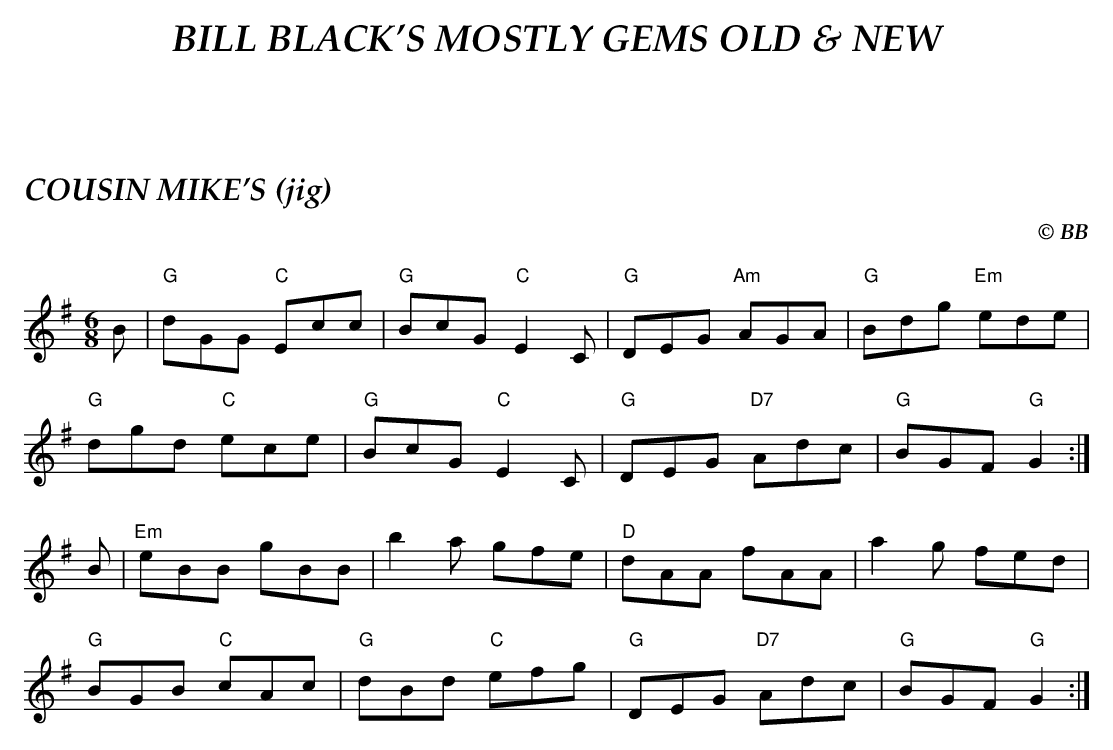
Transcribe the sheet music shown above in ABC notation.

X:1
T:COUSIN MIKE'S (jig)
C:© BB
Q:1/4=160
M:6/8
L:1/8
K:G
B|"G"dGG "C"Ecc|"G"BcG "C"E2C|"G"DEG "Am"AGA|"G"Bdg "Em"ede|
"G"dgd "C"ece|"G"BcG "C"E2C|"G"DEG "D7"Adc|"G"BGF "G"G2 :|
B|"Em"eBB gBB|b2a gfe|"D"dAA fAA|a2g fed|
"G"BGB "C"cAc|"G"dBd "C"efg|"G"DEG "D7"Adc|"G"BGF "G"G2 :|
